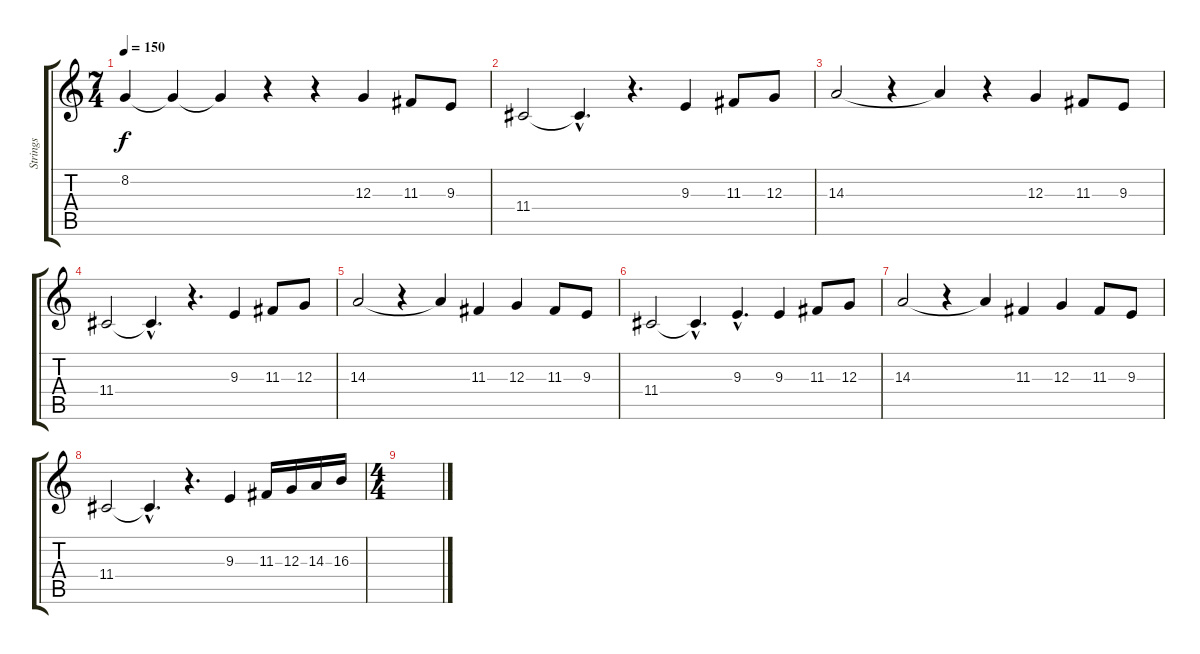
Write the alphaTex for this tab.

\track ("Strings" "Strings") {instrument viola}
\staff {score tabs}
\tuning (E4 B3 G3 D3 A2 E2) {hide}
\ts (7 4)
\tempo 150
\clef g2
\ks c
8.2{t}.4{dy f} 8.2{t}.4 8.2{t}.4 r.4 r.4 12.3.4 11.3.8 9.3.8 |
11.4.2 11.4{hac t}.4{d} r.4{d} 9.3.4 11.3.8 12.3.8 |
14.3.2 r.4 14.3{t}.4 r.4 12.3.4 11.3.8 9.3.8 |
11.4.2 11.4{hac t}.4{d} r.4{d} 9.3.4 11.3.8 12.3.8 |
14.3.2 r.4 14.3{t}.4 11.3.4 12.3.4 11.3.8 9.3.8 |
11.4.2 11.4{hac t}.4{d} 9.3{hac}.4{d} 9.3.4 11.3.8 12.3.8 |
14.3.2 r.4 14.3{t}.4 11.3.4 12.3.4 11.3.8 9.3.8 |
11.4.2 11.4{hac t}.4{d} r.4{d} 9.3.4 11.3.16 12.3.16 14.3.16 16.3.16 |
\ts (4 4)
